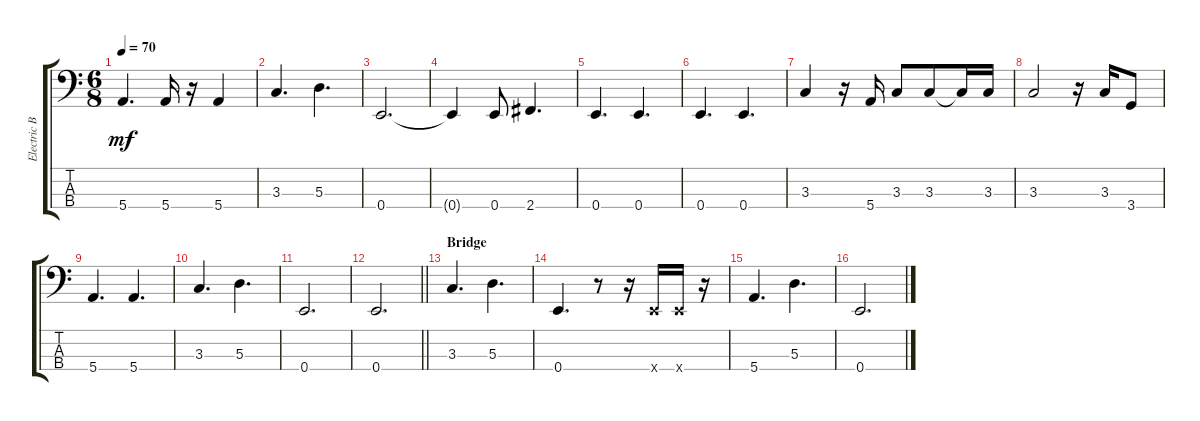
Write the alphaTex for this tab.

\track ("Electric Bass" "Electric B") {instrument electricbassfinger}
\staff {score tabs}
\tuning (G2 D2 A1 E1) {hide}
\ts (6 8)
\tempo 70
\clef f4
\ks c
5.4.4{d dy mf} 5.4.16 r.16 5.4.4 |
3.3.4{d} 5.3.4{d} |
0.4.2{d} |
0.4{t}.4 0.4.8 2.4.4{d} |
0.4.4{d} 0.4.4{d} |
0.4.4{d} 0.4.4{d} |
3.3.4 r.16 5.4.16 3.3.8 3.3.8 3.3{t}.16 3.3.16 |
3.3.2 r.16 3.3.16 3.4.8 |
5.4.4{d} 5.4.4{d} |
3.3.4{d} 5.3.4{d} |
0.4.2{d} |
\barLineRight lightlight
0.4.2{d} |
\section ("" "Bridge")
3.3.4{d} 5.3.4{d} |
0.4.4{d} r.8 r.16 0.4{x}.16 0.4{x}.16 r.16 |
5.4.4{d} 5.3.4{d} |
0.4.2{d}
